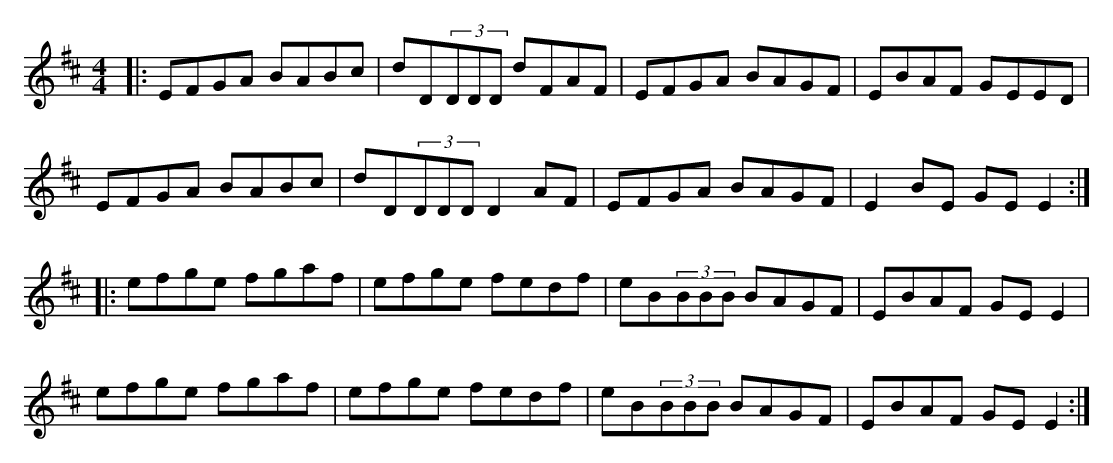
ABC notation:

X:1
M:4/4
K:Edor
|:EFGA BABc|dD(3DDD dFAF|EFGA BAGF|EBAF GEED|
EFGA BABc|dD(3DDD D2AF|EFGA BAGF|E2BE GEE2:|
|:efge fgaf|efge fedf|eB(3BBB BAGF|EBAF GEE2|
efge fgaf|efge fedf|eB(3BBB BAGF|EBAF GEE2:|
